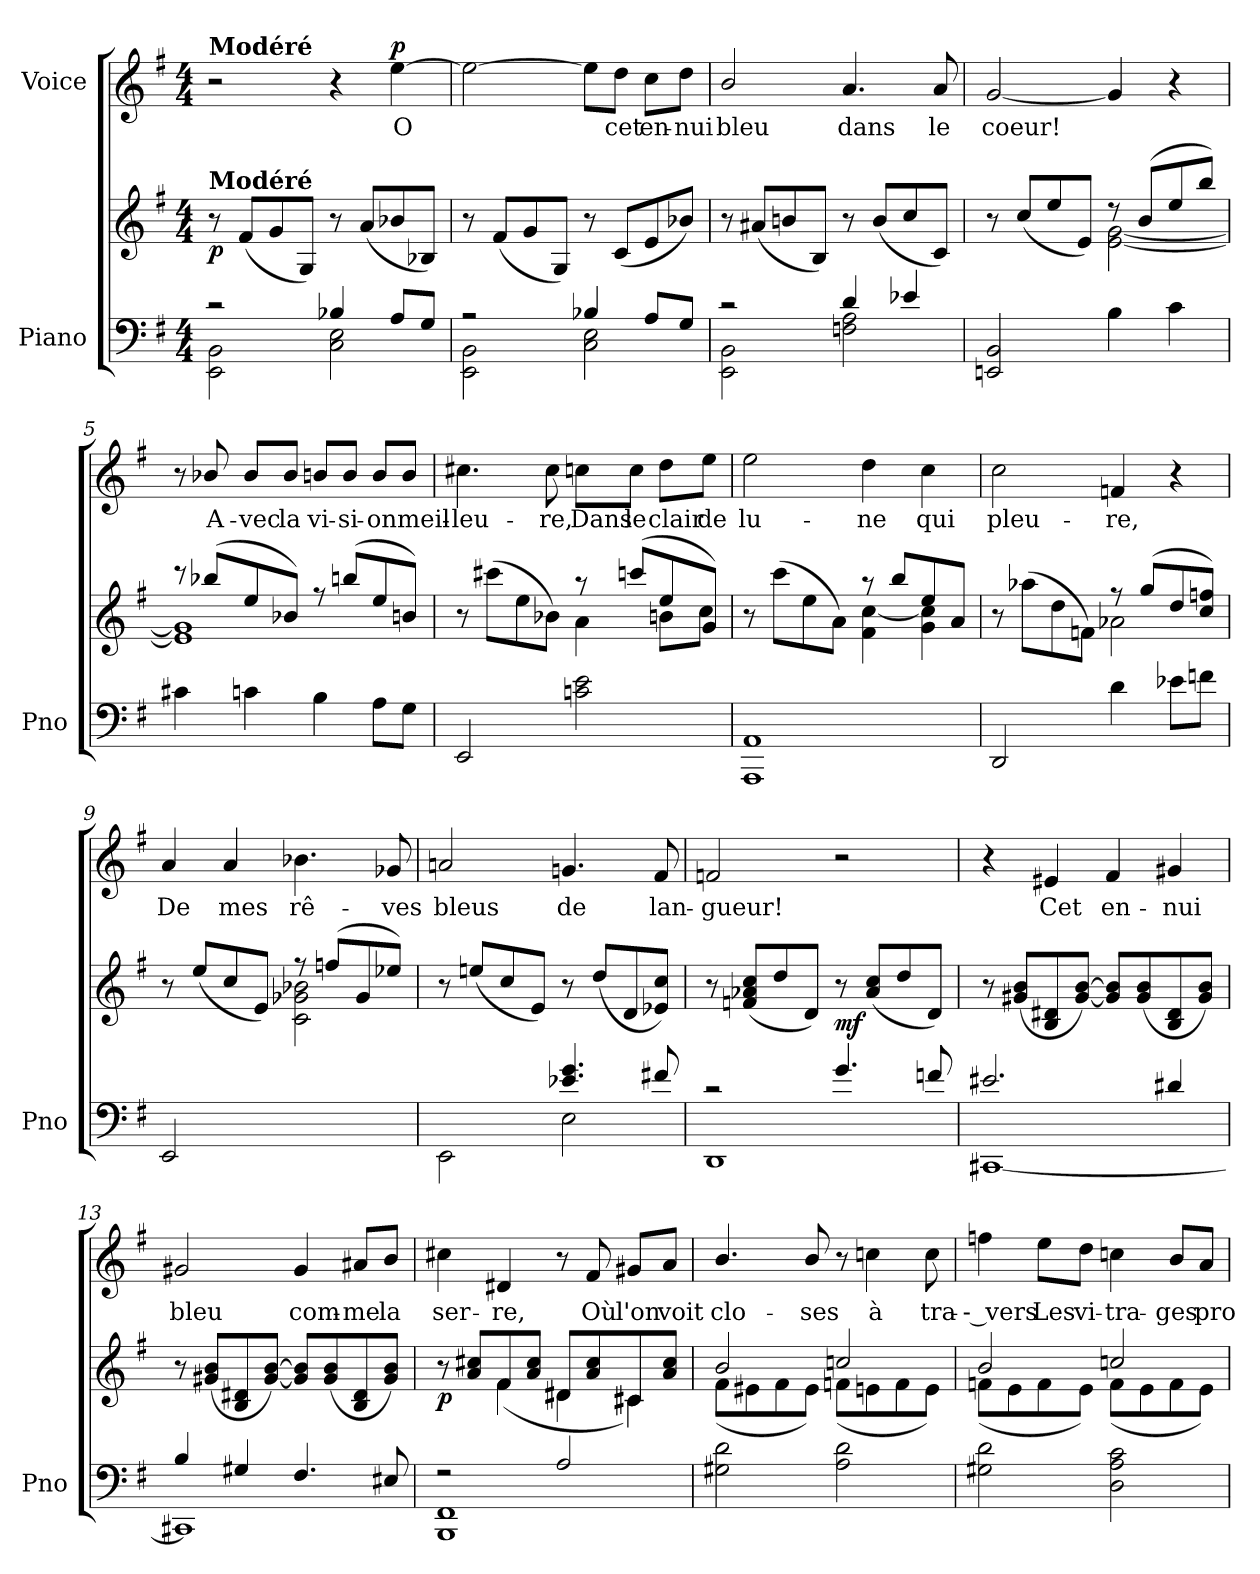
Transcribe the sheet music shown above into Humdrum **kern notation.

**kern	**kern	**dynam	**kern	**text	**dynam
*part2	*part2	*part2	*part1	*part1	*part1
*staff3	*staff2	*staff2/3	*staff1	*staff1	*staff1
*I"Piano	*	*	*I"Voice	*	*
*I'Pno	*	*	*	*	*
*clefF4	*clefG2	*	*clefG2	*	*
*k[f#]	*k[f#]	*	*k[f#]	*	*
*M4/4	*M4/4	*	*M4/4	*	*
=1	=1	=1	=1	=1	=1
*^	*	*	*	*	*
!	!	!	!	!LO:TX:a:B:t=Modéré	!	!
!	!	!LO:TX:a:B:t=Modéré	!	!	!	!
!	!	!	!LO:DY:b	!	!	!
2r	2EE\ 2BB\	8r	p	2r	.	.
.	.	(8f#/L	.	.	.	.
.	.	8g/	.	.	.	.
.	.	8G/J)	.	.	.	.
4B-X/	2C\ 2E\	8r	.	4r	.	.
.	.	(8a/L	.	.	.	.
!	!	!	!	!	!	!LO:DY:a
8A/L	.	8b-X/	.	[4ee\	O	p
8G/J	.	8B-X/J)	.	.	.	.
=2	=2	=2	=2	=2	=2	=2
2r	2EE\ 2BB\	8r	.	2ee\_	.	.
.	.	(8f#/L	.	.	.	.
.	.	8g/	.	.	.	.
.	.	8G/J)	.	.	.	.
4B-X/	2C\ 2E\	8r	.	8ee\L]	.	.
.	.	(8c/L	.	8dd\J	cet	.
8A/L	.	8e/	.	8cc\L	en-	.
8G/J	.	8b-X/J)	.	8dd\J	-nui	.
=3	=3	=3	=3	=3	=3	=3
2r	2EE\ 2BB\	8r	.	2b/	bleu	.
.	.	(8a#X/L	.	.	.	.
.	.	8bn/	.	.	.	.
.	.	8B/J)	.	.	.	.
4d/	2Fn\ 2A\	8r	.	4.a/	dans	.
.	.	(8b/L	.	.	.	.
4e-X/	.	8cc/	.	.	.	.
.	.	8c/J)	.	8a/	le	.
*v	*v	*	*	*	*	*
=4	=4	=4	=4	=4	=4
*	*^	*	*	*	*
2EEn/ 2BB/	8r	2ryy	.	[2g/	coeur!	.
.	(<8cc/L	.	.	.	.	.
.	8ee/	.	.	.	.	.
.	8e/J)	.	.	.	.	.
4B\	8r	[2e\ [2g\	.	4g/]	.	.
.	(<8b/L	.	.	.	.	.
4c\	8ee/	.	.	4r	.	.
.	8bb/J)	.	.	.	.	.
=5	=5	=5	=5	=5	=5	=5
4c#X\	8r	1e] 1g]	.	8r	.	.
.	(8bb-X/L	.	.	8b-X/	A-	.
4cn\	8ee/	.	.	8b-/L	-vec	.
.	8b-X/J)	.	.	8b-/J	la	.
4B\	8r	.	.	8bn/L	vi-	.
.	(8bbn/L	.	.	8b/J	-si-	.
8A\L	8ee/	.	.	8b/L	-on	.
8G\J	8bn/J)	.	.	8b/J	meil-	.
=6	=6	=6	=6	=6	=6	=6
2EE/	8r	2ryy	.	4.cc#X\	-leu-	.
.	(8ccc#X\L	.	.	.	.	.
.	8ee\	.	.	.	.	.
.	8b-X\J)	.	.	8cc#\	-re,	.
2cn\ 2e\	8r	4a\	.	8ccn\L	Dans	.
.	(8cccn/L	.	.	8cc\J	le	.
.	8ee/	8bn\L	.	8dd\L	clair	.
.	8g/J)	8cc\J	.	8ee\J	de	.
=7	=7	=7	=7	=7	=7	=7
1AAA 1AA	8r	2ryy	.	2ee\	lu-	.
.	(<8ccc\L	.	.	.	.	.
.	8ee\	.	.	.	.	.
.	8a\J)	.	.	.	.	.
.	8r	4f#\ [4cc\	.	4dd\	-ne	.
.	8bb/L	.	.	.	.	.
.	8ee/	4g\ 4cc\]	.	4cc\	qui	.
.	8a/J	.	.	.	.	.
=8	=8	=8	=8	=8	=8	=8
2DD/	8r	2ryy	.	2cc\	pleu-	.
.	(<8aa-X\L	.	.	.	.	.
.	8dd\	.	.	.	.	.
.	8fn\J)	.	.	.	.	.
4d\	8r	2a-X\	.	4fn/	-re,	.
.	(<8gg/L	.	.	.	.	.
8e-X\L	8dd/	.	.	4r	.	.
8fn\J	8cc/ 8ffn/J)	.	.	.	.	.
=9	=9	=9	=9	=9	=9	=9
2EE/	8r	2ryy	.	4a/	De	.
.	(8ee/L	.	.	.	.	.
.	8cc/	.	.	4a/	mes	.
.	8e/J)	.	.	.	.	.
2ryy	8r	2c\ 2g-X\ 2b-X\	.	4.b-X\	rê-	.
.	(8ffn/L	.	.	.	.	.
.	8g-/	.	.	.	.	.
.	8ee-X/J)	.	.	8g-X/	-ves	.
*	*v	*v	*	*	*	*
=10	=10	=10	=10	=10	=10
*^	*	*	*	*	*
2ryy	2EE\	8r	.	2ani/	bleus	.
.	.	(8een/L	.	.	.	.
.	.	8cc/	.	.	.	.
.	.	8e/J)	.	.	.	.
4.e-X/ 4.g/	2E\	8r	.	4.gn/	de	.
.	.	(8dd/L	.	.	.	.
.	.	8d/	.	.	.	.
8f#X/	.	8e-X/ 8cc/J)	.	8f#/	lan-	.
=11	=11	=11	=11	=11	=11	=11
2r	1DD	8r	.	2fn/	-gueur!	.
.	.	(8fn/ 8a-X/ 8cc/L	.	.	.	.
.	.	8dd/	.	.	.	.
.	.	8d/J)	.	.	.	.
!	!	!	!LO:DY:b	!	!	!
4.g/	.	8r	mf	2r	.	.
.	.	(8a-/ 8cc/L	.	.	.	.
.	.	8dd/	.	.	.	.
8fn/	.	8d/J)	.	.	.	.
=12	=12	=12	=12	=12	=12	=12
2.e#X/	[1CC#X	8r	.	4r	.	.
.	.	(8g#X/ 8b/L	.	.	.	.
.	.	8B/ 8d#X/	.	4e#X/	Cet	.
.	.	[8g#/ [8b/J)	.	.	.	.
.	.	8g#/] 8b/]L	.	4f#/	en-	.
.	.	(8g#/ 8b/	.	.	.	.
4d#X/	.	8B/ 8d#/	.	4g#X/	-nui	.
.	.	8g#/ 8b/J)	.	.	.	.
=13	=13	=13	=13	=13	=13	=13
4B/	1CC#X]	8r	.	2g#X/	bleu	.
.	.	(8g#X/ 8b/L	.	.	.	.
4G#X/	.	8B/ 8d#X/	.	.	.	.
.	.	[8g#/ [8b/J)	.	.	.	.
4.F#/	.	8g#/] 8b/]L	.	4g#/	com-	.
.	.	(8g#/ 8b/	.	.	.	.
.	.	8B/ 8d#/	.	8a#X/L	-me	.
8E#X/	.	8g#/ 8b/J)	.	8b/J	la	.
=14	=14	=14	=14	=14	=14	=14
*	*	*^	*	*	*	*
!	!	!	!	!LO:DY:b	!	!	!
2r	1BBB 1FF#	8r	4ryy	p	4cc#X\	ser-	.
.	.	8a/ 8cc#X/L	.	.	.	.	.
.	.	8f#/	(4f#\	.	4d#X/	-re,	.
.	.	8a/ 8cc#/J	.	.	.	.	.
2A/	.	8d#X/L	4d#\	.	8r	.	.
.	.	8a/ 8cc#/	.	.	8f#/	Où	.
.	.	8c#X/	4c#\)	.	8g#X/L	l'on	.
.	.	8a/ 8cc#/J	.	.	8a/J	voit	.
*v	*v	*	*	*	*	*	*
=15	=15	=15	=15	=15	=15	=15
2G#X\ 2d\	2b/	(8f#\L	.	4.b/	clo-	.
.	.	8e#X\	.	.	.	.
.	.	8f#\	.	.	.	.
.	.	8e#\J)	.	8b/	-ses	.
2A\ 2d\	2ccn/	(8fn\L	.	8r	.	.
.	.	8en\	.	4ccn\	à	.
.	.	8f\	.	.	.	.
.	.	8e\J)	.	8cc\	tra-	.
=16	=16	=16	=16	=16	=16	=16
2G#X\ 2d\	2b/	(8fn\L	.	4ffn\	-- vers	.
.	.	8e\	.	.	.	.
.	.	8f\	.	8ee\L	Les	.
.	.	8e\J)	.	8dd\J	vi-	.
2D\ 2A\ 2c\	2ccn/	(8f\L	.	4ccn\	-tra-	.
.	.	8e\	.	.	.	.
.	.	8f\	.	8b/L	-ges	.
.	.	8e\J)	.	8a/J	pro-	.
*	*v	*v	*	*	*	*
=	=	=	=	=	=
*-	*-	*-	*-	*-	*-
